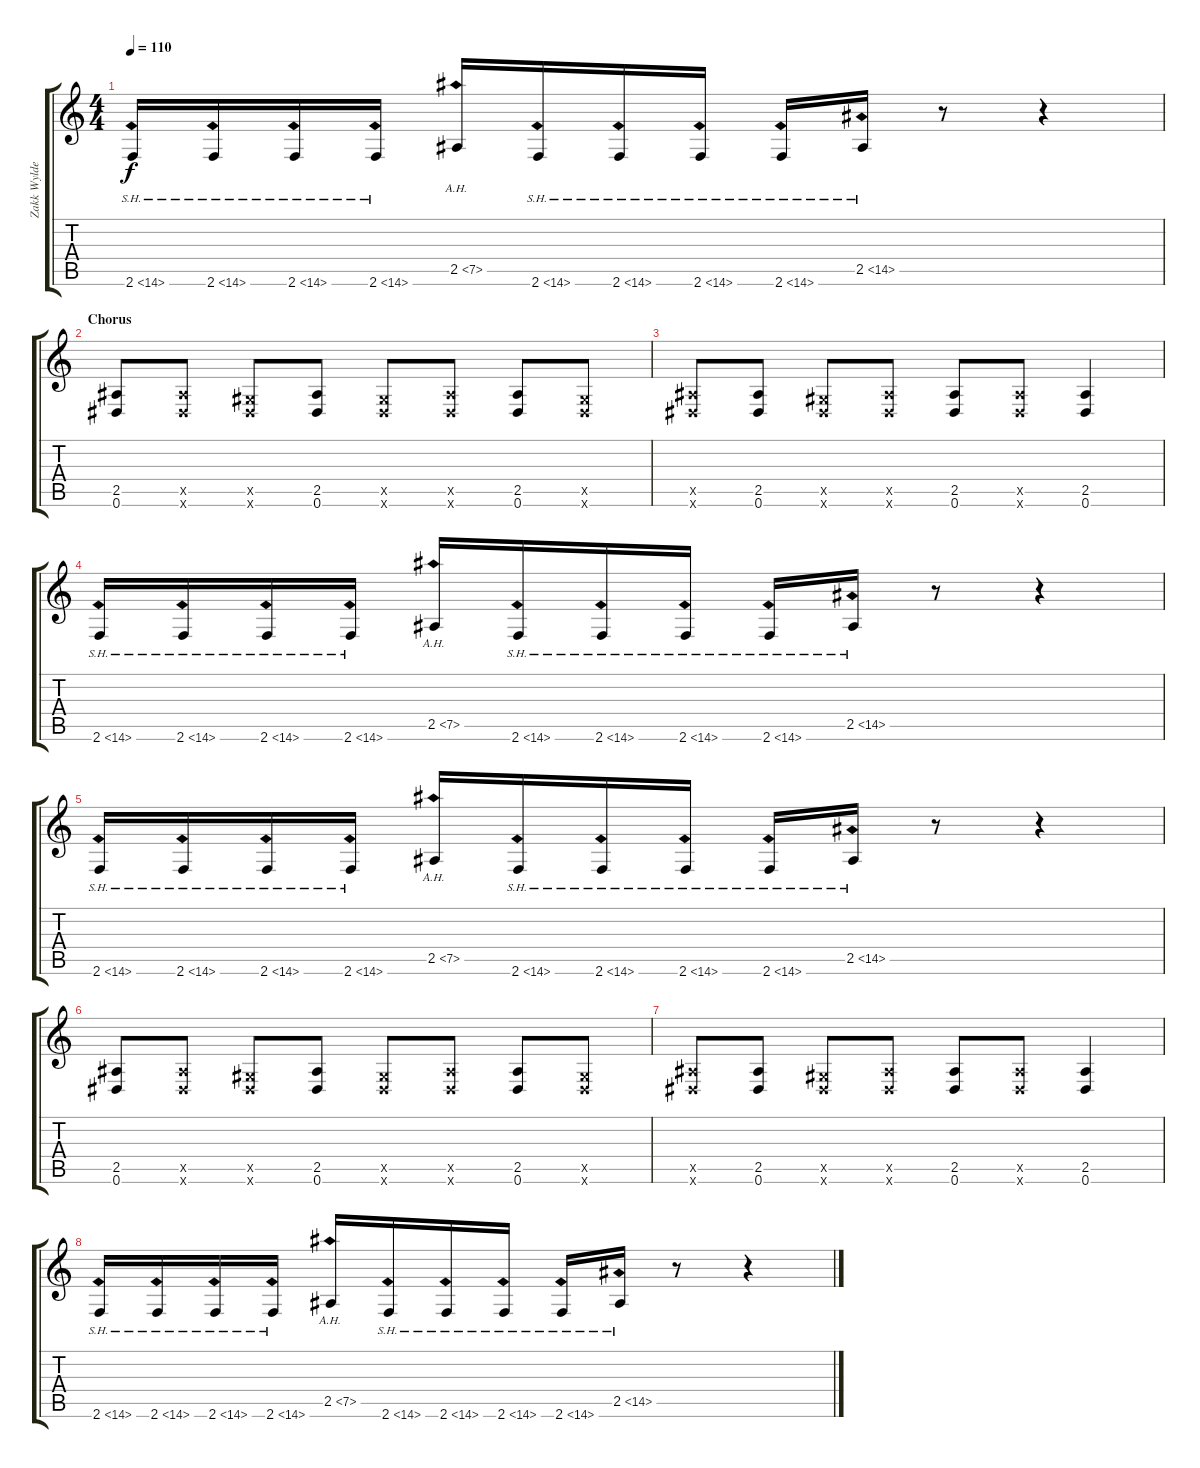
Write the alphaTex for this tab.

\track ("Zakk Wylde" "Zakk Wylde") {instrument distortionguitar}
\staff {score tabs}
\tuning (Eb4 Bb3 Gb3 Db3 Ab2 Eb2) {hide}
\ts (4 4)
\tempo 110
\clef g2
\ks c
2.6{sh 12}.16{dy f} 2.6{sh 12}.16 2.6{sh 12}.16 2.6{sh 12}.16 2.5{ah 5}.16 2.6{sh 12}.16 2.6{sh 12}.16 2.6{sh 12}.16 2.6{sh 12}.16 2.5{sh 12}.16 r.8 r.4 |
\section ("" "Chorus")
(2.5 0.6).8 (2.5{x} 0.6{x}).8 (0.5{x} 0.6{x}).8 (2.5 0.6).8 (0.5{x} 0.6{x}).8 (2.5{x} 0.6{x}).8 (2.5 0.6).8 (0.5{x} 0.6{x}).8 |
(2.5{x} 0.6{x}).8 (2.5 0.6).8 (0.5{x} 0.6{x}).8 (2.5{x} 0.6{x}).8 (2.5 0.6).8 (2.5{x} 0.6{x}).8 (2.5 0.6).4 |
2.6{sh 12}.16 2.6{sh 12}.16 2.6{sh 12}.16 2.6{sh 12}.16 2.5{ah 5}.16 2.6{sh 12}.16 2.6{sh 12}.16 2.6{sh 12}.16 2.6{sh 12}.16 2.5{sh 12}.16 r.8 r.4 |
2.6{sh 12}.16 2.6{sh 12}.16 2.6{sh 12}.16 2.6{sh 12}.16 2.5{ah 5}.16 2.6{sh 12}.16 2.6{sh 12}.16 2.6{sh 12}.16 2.6{sh 12}.16 2.5{sh 12}.16 r.8 r.4 |
(2.5 0.6).8 (2.5{x} 0.6{x}).8 (0.5{x} 0.6{x}).8 (2.5 0.6).8 (0.5{x} 0.6{x}).8 (2.5{x} 0.6{x}).8 (2.5 0.6).8 (0.5{x} 0.6{x}).8 |
(2.5{x} 0.6{x}).8 (2.5 0.6).8 (0.5{x} 0.6{x}).8 (2.5{x} 0.6{x}).8 (2.5 0.6).8 (2.5{x} 0.6{x}).8 (2.5 0.6).4 |
2.6{sh 12}.16 2.6{sh 12}.16 2.6{sh 12}.16 2.6{sh 12}.16 2.5{ah 5}.16 2.6{sh 12}.16 2.6{sh 12}.16 2.6{sh 12}.16 2.6{sh 12}.16 2.5{sh 12}.16 r.8 r.4
